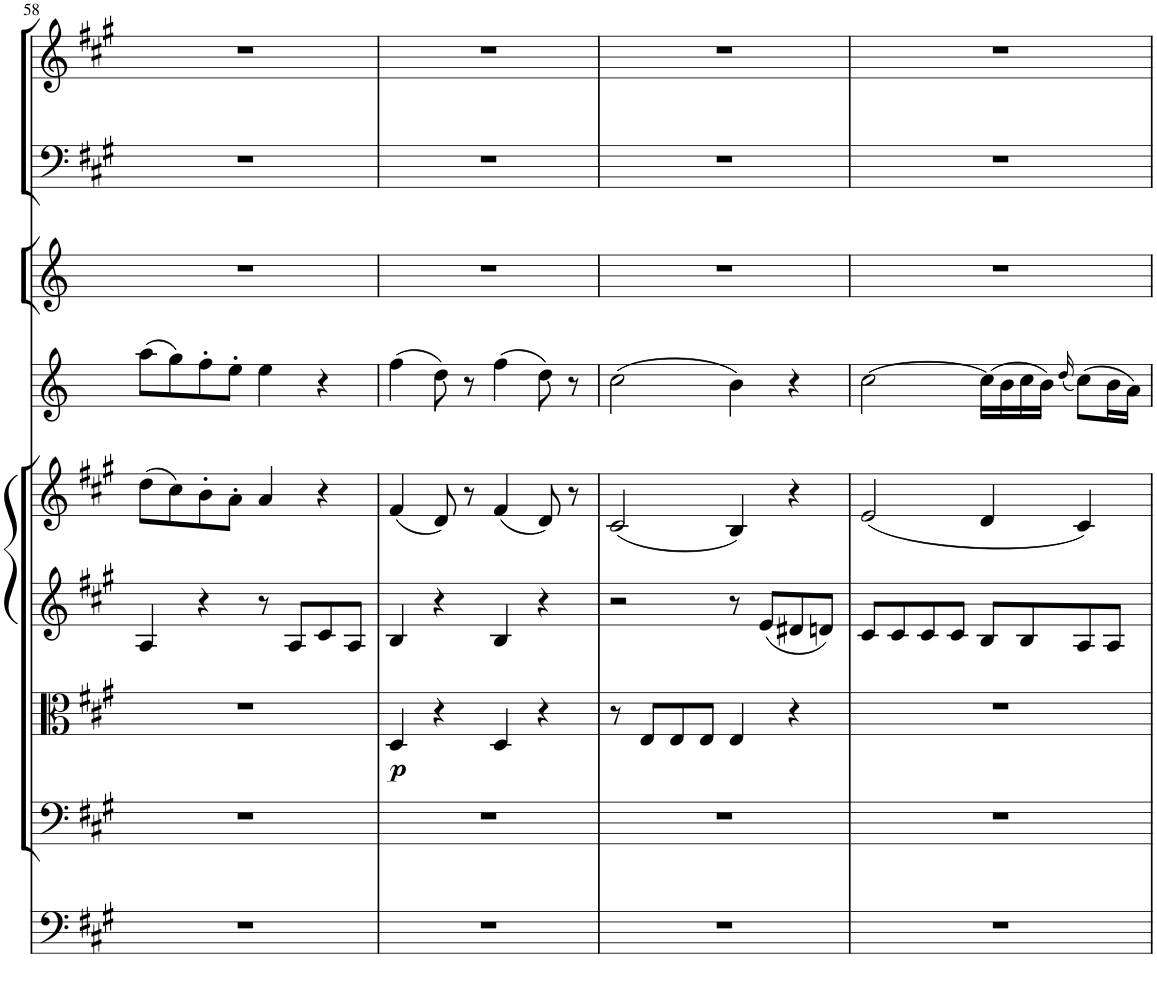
**kern	**kern	**kern	**dynam	**kern	**kern	**kern	**kern	**kern	**kern
*part9	*part8	*part7	*part7	*part6	*part5	*part4	*part3	*part2	*part1
*staff9	*staff8	*staff7	*staff7	*staff6	*staff5	*staff4	*staff3	*staff2	*staff1
*I"Contrabasses	*I"Violoncello e Basso	*I"Viola I, II	*	*I"Violino II	*I"Violino I	*I"Clarinetto principale in La/A	*I"Corno I, II in La/A	*I"Fagotto I, II	*I"Flauto I, II
*I'Cb	*	*	*	*	*	*I'Cl	*	*	*I'Fl
!!LO:PB:g=z
*clefF4	*clefF4	*clefC3	*	*clefG2	*clefG2	*clefG2	*clefG2	*clefF4	*clefG2
*Trd7c12	*	*	*	*	*	*Trd2c3	*Trd2c3	*	*
*k[f#c#g#]	*k[f#c#g#]	*k[f#c#g#]	*	*k[f#c#g#]	*k[f#c#g#]	*k[]	*k[]	*k[f#c#g#]	*k[f#c#g#]
*M4/4	*M4/4	*M4/4	*	*M4/4	*M4/4	*M4/4	*M4/4	*M4/4	*M4/4
*met(c)	*met(c)	*met(c)	*	*met(c)	*met(c)	*met(c)	*met(c)	*met(c)	*met(c)
=58	=58	=58	=58	=58	=58	=58	=58	=58	=58
1r	1r	1r	.	4A/	(8dd\L	(8aa\L	1r	1r	1r
.	.	.	.	.	8cc#\)	8gg\)	.	.	.
.	.	.	.	4r	8b'\	8ff'\	.	.	.
.	.	.	.	.	8a'\J	8ee'\J	.	.	.
.	.	.	.	8r	4a/	4ee\	.	.	.
.	.	.	.	8A/L	.	.	.	.	.
.	.	.	.	8c#/	4r	4r	.	.	.
.	.	.	.	8A/J	.	.	.	.	.
=59	=59	=59	=59	=59	=59	=59	=59	=59	=59
!	!	!	!LO:DY:b	!	!	!	!	!	!
1r	1r	4D/	p	4B/	(4f#/	(4ff\	1r	1r	1r
.	.	4r	.	4r	8d/)	8dd\)	.	.	.
.	.	.	.	.	8r	8r	.	.	.
.	.	4D/	.	4B/	(4f#/	(4ff\	.	.	.
.	.	4r	.	4r	8d/)	8dd\)	.	.	.
.	.	.	.	.	8r	8r	.	.	.
=60	=60	=60	=60	=60	=60	=60	=60	=60	=60
1r	1r	8r	.	2r	(2c#/	(2cc\	1r	1r	1r
.	.	8E/L	.	.	.	.	.	.	.
.	.	8E/	.	.	.	.	.	.	.
.	.	8E/J	.	.	.	.	.	.	.
.	.	4E/	.	8r	4B/)	4b\)	.	.	.
.	.	.	.	(8e/L	.	.	.	.	.
.	.	4r	.	8d#X/	4r	4r	.	.	.
.	.	.	.	8dn/J)	.	.	.	.	.
=61	=61	=61	=61	=61	=61	=61	=61	=61	=61
1r	1r	1r	.	8c#/L	(2e/	[2cc\	1r	1r	1r
.	.	.	.	8c#/	.	.	.	.	.
.	.	.	.	8c#/	.	.	.	.	.
.	.	.	.	8c#/J	.	.	.	.	.
.	.	.	.	8B/L	4d/	(16cc\LL]	.	.	.
.	.	.	.	.	.	16b\	.	.	.
.	.	.	.	8B/	.	16cc\	.	.	.
.	.	.	.	.	.	16b\JJ)	.	.	.
.	.	.	.	.	.	(16qdd/	.	.	.
.	.	.	.	8A/	4c#/)	(8cc\L)	.	.	.
.	.	.	.	8A/J	.	16b\L	.	.	.
.	.	.	.	.	.	16a\JJ)	.	.	.
=	=	=	=	=	=	=	=	=	=
*-	*-	*-	*-	*-	*-	*-	*-	*-	*-
